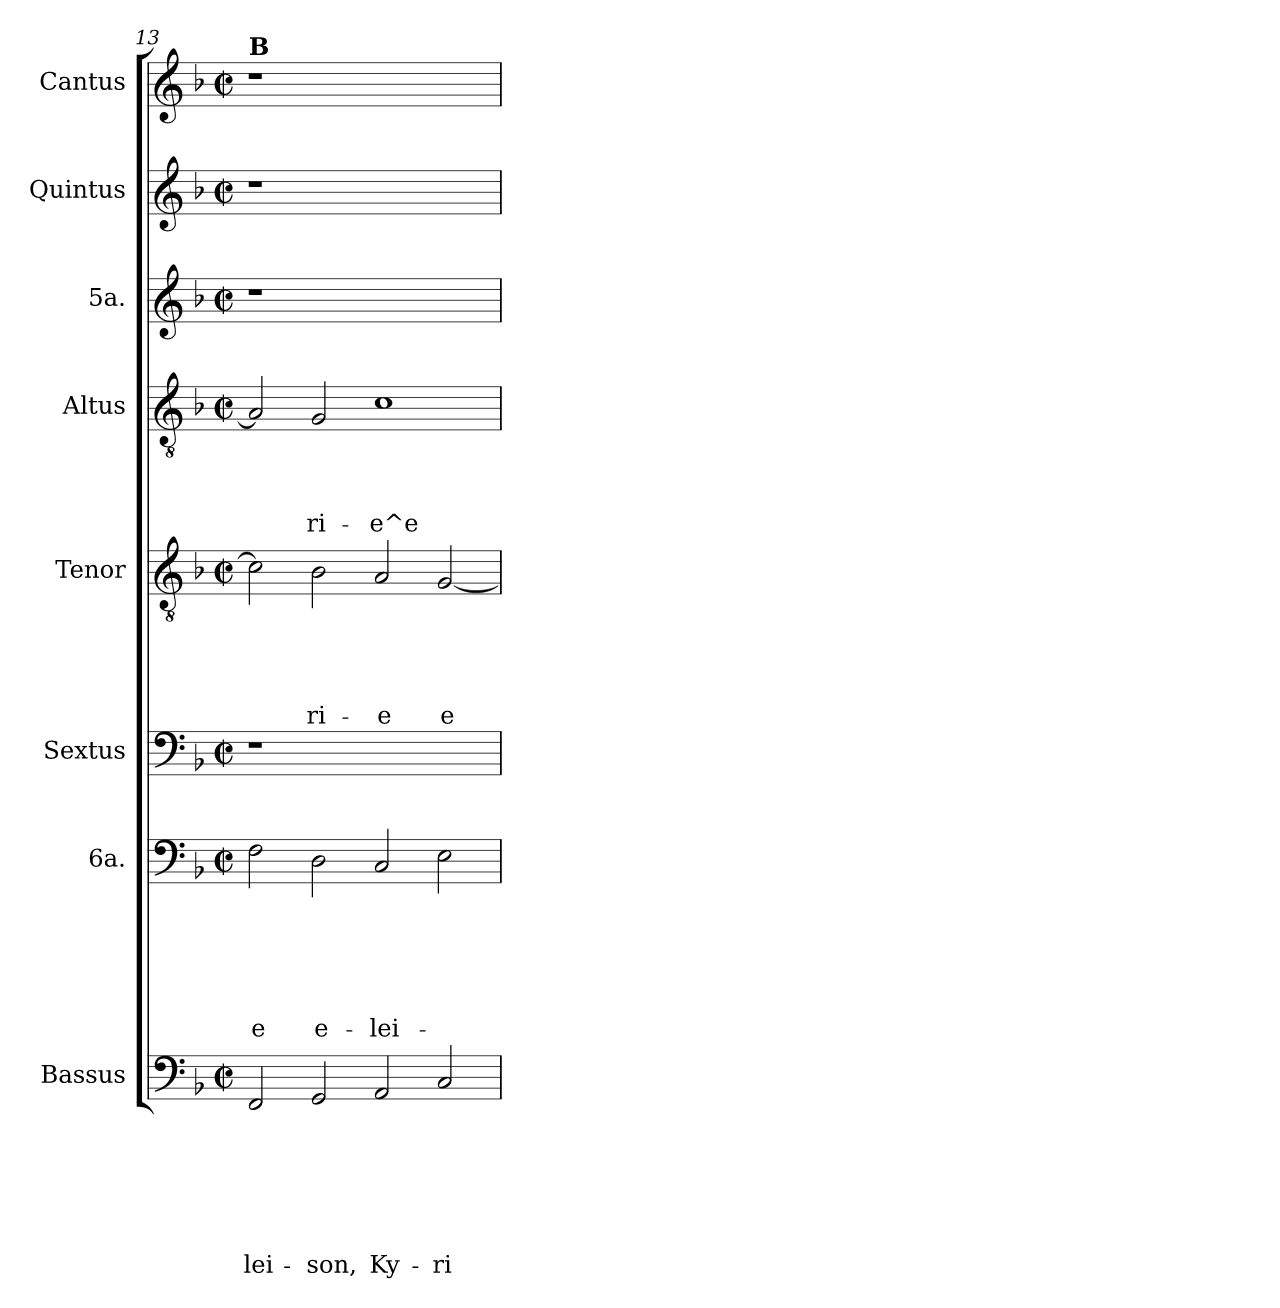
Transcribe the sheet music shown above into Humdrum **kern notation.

**kern	**text	**text	**text	**text	**text	**text	**text	**kern	**text	**text	**text	**text	**text	**text	**kern	**kern	**text	**text	**text	**text	**text	**kern	**text	**text	**text	**text	**kern	**kern	**kern
*part8	*part8	*part8	*part8	*part8	*part8	*part8	*part8	*part7	*part7	*part7	*part7	*part7	*part7	*part7	*part6	*part5	*part5	*part5	*part5	*part5	*part5	*part4	*part4	*part4	*part4	*part4	*part3	*part2	*part1
*staff8	*staff8	*staff8	*staff8	*staff8	*staff8	*staff8	*staff8	*staff7	*staff7	*staff7	*staff7	*staff7	*staff7	*staff7	*staff6	*staff5	*staff5	*staff5	*staff5	*staff5	*staff5	*staff4	*staff4	*staff4	*staff4	*staff4	*staff3	*staff2	*staff1
*I"Bassus	*	*	*	*	*	*	*	*I"6a.	*	*	*	*	*	*	*I"Sextus	*I"Tenor	*	*	*	*	*	*I"Altus	*	*	*	*	*I"5a.	*I"Quintus	*I"Cantus
*I'B.	*	*	*	*	*	*	*	*I'6a.	*	*	*	*	*	*	*	*I'T.	*	*	*	*	*	*I'A.	*	*	*	*	*I'5a.	*	*I'C.
*clefF4	*	*	*	*	*	*	*	*clefF4	*	*	*	*	*	*	*clefF4	*clefGv2	*	*	*	*	*	*clefGv2	*	*	*	*	*clefG2	*clefG2	*clefG2
*k[b-]	*	*	*	*	*	*	*	*k[b-]	*	*	*	*	*	*	*k[b-]	*k[b-]	*	*	*	*	*	*k[b-]	*	*	*	*	*k[b-]	*k[b-]	*k[b-]
*F:	*	*	*	*	*	*	*	*F:	*	*	*	*	*	*	*F:	*F:	*	*	*	*	*	*F:	*	*	*	*	*F:	*F:	*F:
*M2/2	*	*	*	*	*	*	*	*M2/2	*	*	*	*	*	*	*M2/2	*M2/2	*	*	*	*	*	*M2/2	*	*	*	*	*M2/2	*M2/2	*M2/2
*met(c|)	*	*	*	*	*	*	*	*met(c|)	*	*	*	*	*	*	*met(c|)	*met(c|)	*	*	*	*	*	*met(c|)	*	*	*	*	*met(c|)	*met(c|)	*met(c|)
=13	=13	=13	=13	=13	=13	=13	=13	=13	=13	=13	=13	=13	=13	=13	=13	=13	=13	=13	=13	=13	=13	=13	=13	=13	=13	=13	=13	=13	=13
!	!	!	!	!	!	!	!	!	!	!	!	!	!	!	!	!	!	!	!	!	!	!	!	!	!	!	!	!	!LO:TX:a:B:t=B
!	!	!	!	!	!	!	!LO:LY:b	!	!	!	!	!	!	!LO:LY:b	!	!	!	!	!	!	!	!	!	!	!	!	!	!	!
2FF/	.	.	.	.	.	.	-lei-	2F\	.	.	.	.	.	-e	1r	2c\]	.	.	.	.	.	2A/]	.	.	.	.	1r	1r	1r
!	!	!	!	!	!	!	!LO:LY:b	!	!	!	!	!	!	!LO:LY:b	!	!	!	!	!	!	!LO:LY:b	!	!	!	!	!LO:LY:b	!	!	!
2GG/	.	.	.	.	.	.	-son,	2D\	.	.	.	.	.	e-	.	2B-\	.	.	.	.	-ri-	2G/	.	.	.	ri-	.	.	.
!	!	!	!	!	!	!	!LO:LY:b	!	!	!	!	!	!	!LO:LY:b	!	!	!	!	!	!	!LO:LY:b	!	!	!	!	!LO:LY:b	!	!	!
2AA/	.	.	.	.	.	.	Ky-	2C/	.	.	.	.	.	-lei-	1ryy	2A/	.	.	.	.	-e	1c	.	.	.	-e^e-	1ryy	1ryy	1ryy
!	!	!	!	!	!	!	!LO:LY:b	!	!	!	!	!	!	!	!	!	!	!	!	!	!LO:LY:b	!	!	!	!	!	!	!	!
2C/	.	.	.	.	.	.	-ri-	2E\	.	.	.	.	.	.	.	[<2G/	.	.	.	.	e-	.	.	.	.	.	.	.	.
=	=	=	=	=	=	=	=	=	=	=	=	=	=	=	=	=	=	=	=	=	=	=	=	=	=	=	=	=	=
*-	*-	*-	*-	*-	*-	*-	*-	*-	*-	*-	*-	*-	*-	*-	*-	*-	*-	*-	*-	*-	*-	*-	*-	*-	*-	*-	*-	*-	*-
